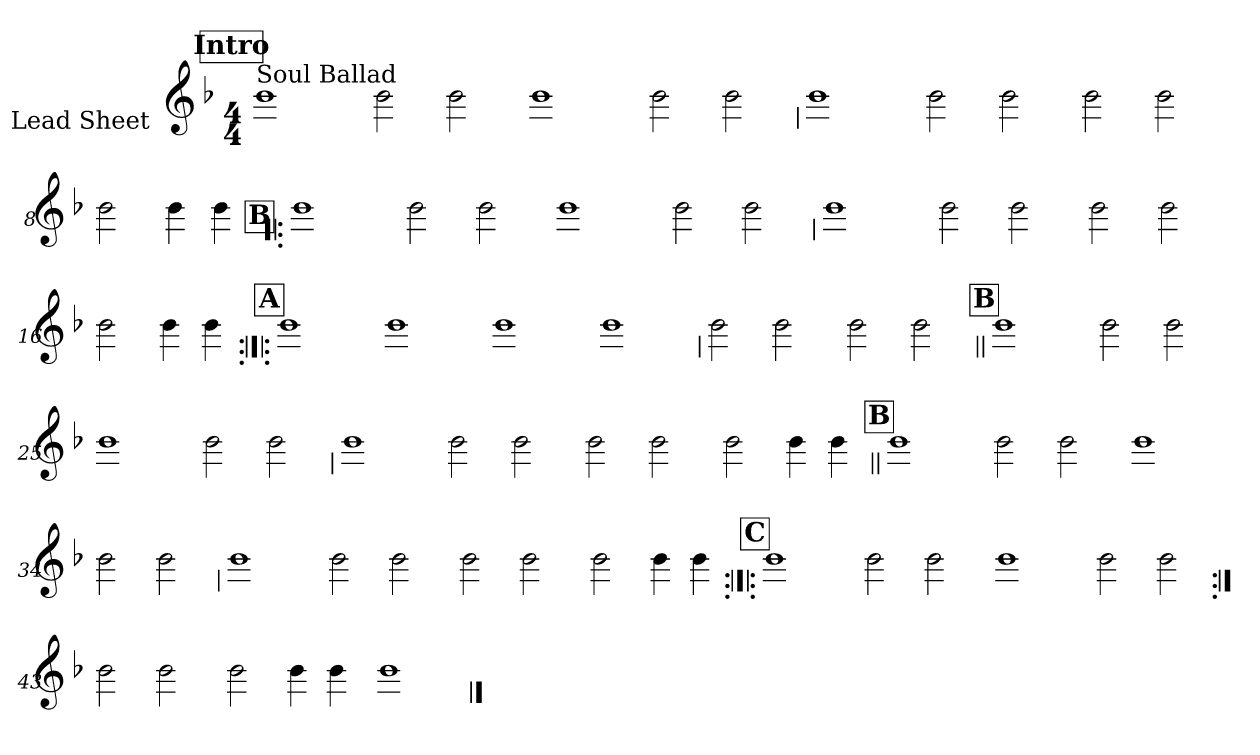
**kern
*part1
*staff1
*I"Lead Sheet
*stria0
*clefG2
*k[b-]
*d:
*M4/4
*MM89
!!LO:REH:place=s1:a:t=Intro
=1||
!LO:TX:a:t=Soul Ballad
1b-
=2-
2b-
2b-
=3-
1b-
=4-
2b-
2b-
!!LO:LB:g=z
=5
1b-
=6-
2b-
2b-
=7-
2b-
2b-
=8-
2b-
4b-
4b-
!!LO:LB:g=z
!!LO:REH:place=s1:a:t=B
=9!|:
1b-
=10-
2b-
2b-
=11-
1b-
=12-
2b-
2b-
!!LO:LB:g=z
=13
1b-
=14-
2b-
2b-
=15-
2b-
2b-
=16-
2b-
4b-
4b-
!!LO:LB:g=z
!!LO:REH:place=s1:a:t=A
=17:|!|:
1b-
=18-
1b-
=19-
1b-
=20-
1b-
!!LO:LB:g=z
=21
2b-
2b-
=22-
2b-
2b-
!!LO:LB:g=z
!!LO:REH:place=s1:a:t=B
=23||
1b-
=24-
2b-
2b-
=25-
1b-
=26-
2b-
2b-
!!LO:LB:g=z
=27
1b-
=28-
2b-
2b-
=29-
2b-
2b-
=30-
2b-
4b-
4b-
!!LO:LB:g=z
!!LO:REH:place=s1:a:t=B
=31||
1b-
=32-
2b-
2b-
=33-
1b-
=34-
2b-
2b-
!!LO:LB:g=z
=35
1b-
=36-
2b-
2b-
=37-
2b-
2b-
=38-
2b-
4b-
4b-
!!LO:LB:g=z
!!LO:REH:place=s1:a:t=C
=39:|!|:
1b-
=40-
2b-
2b-
=41-
1b-
=42-
2b-
2b-
!!LO:LB:g=z
=43:|!
2b-
2b-
=44-
2b-
4b-
4b-
=45-
1b-
==
*-
